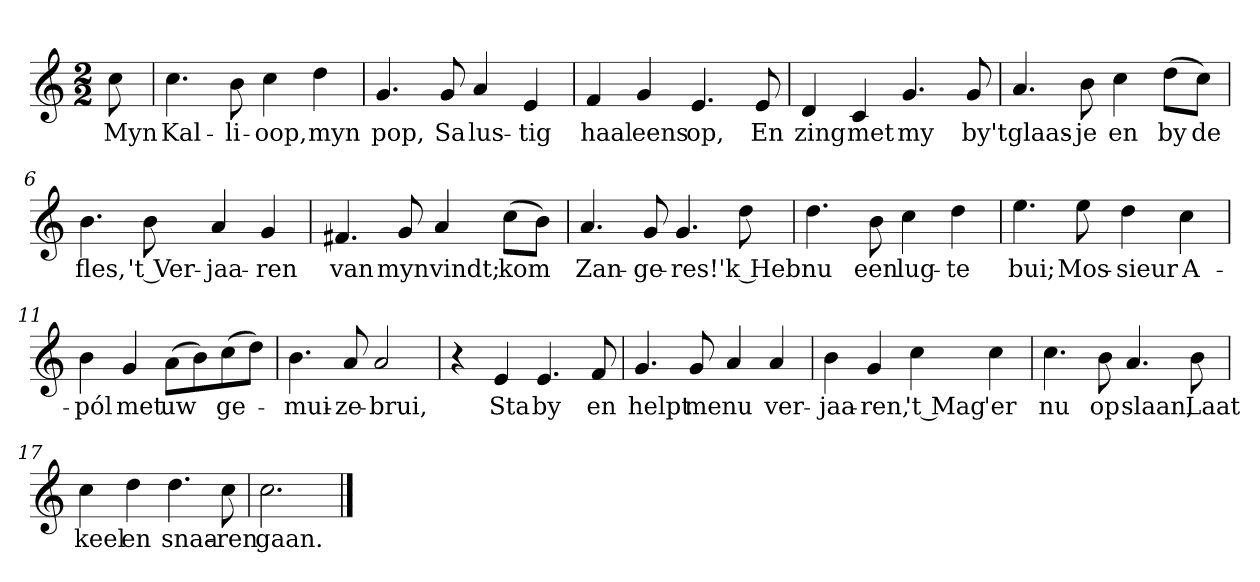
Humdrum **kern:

**kern	**text
*part1	*part1
*staff1	*staff1
*clefG2	*
*k[]	*
*C:	*
*M2/2	*
*MM120	*
=	=
8cc	Myn
=1	=1
4.cc	Kal-
8b	-li-
4cc	-oop,
4dd	myn
=2	=2
4.g	pop,
8g	Sa
4a	lus-
4e	-tig
=3	=3
4f	haal
4g	eens
4.e	op,
8e	En
=4	=4
4d	zing
4c	met
4.g	my
8g	by't
=5	=5
4.a	glaas-
8b	-je
4cc	en
(8dd\L	by
8cc\J)	de
=6	=6
4.b	fles,
8b	't Ver-
4a	-jaa-
4g	-ren
=7	=7
4.f#X	van
8g	myn
4a	vindt;
(8cc\L	kom
8b\J)	.
=8	=8
4.a	Zan-
8g	-ge-
4.g	-res!
8dd	'k Heb
=9	=9
4.dd	nu
8b	een
4cc	lug-
4dd	-te
=10	=10
4.ee	bui;
8ee	Mos-
4dd	-sieur
4cc	A-
=11	=11
4b	-pól
4g	met
(8a\L	uw
8b\)	.
(8cc\	ge-
8dd\J)	.
=12	=12
4.b	-mui-
8a	-ze-
2a	-brui,
=13	=13
4r	.
4e	Sta
4.e	by
8f	en
=14	=14
4.g	helpt
8g	me
4a	nu
4a	ver-
=15	=15
4b	-jaa-
4g	-ren,
4cc	't Mag
4cc	'er
=16	=16
4.cc	nu
8b	op
4.a	slaan,
8b	Laat
=17	=17
4cc	keel
4dd	en
4.dd	snaa-
8cc	-ren
=18	=18
2.cc	gaan.
==	==
*-	*-
